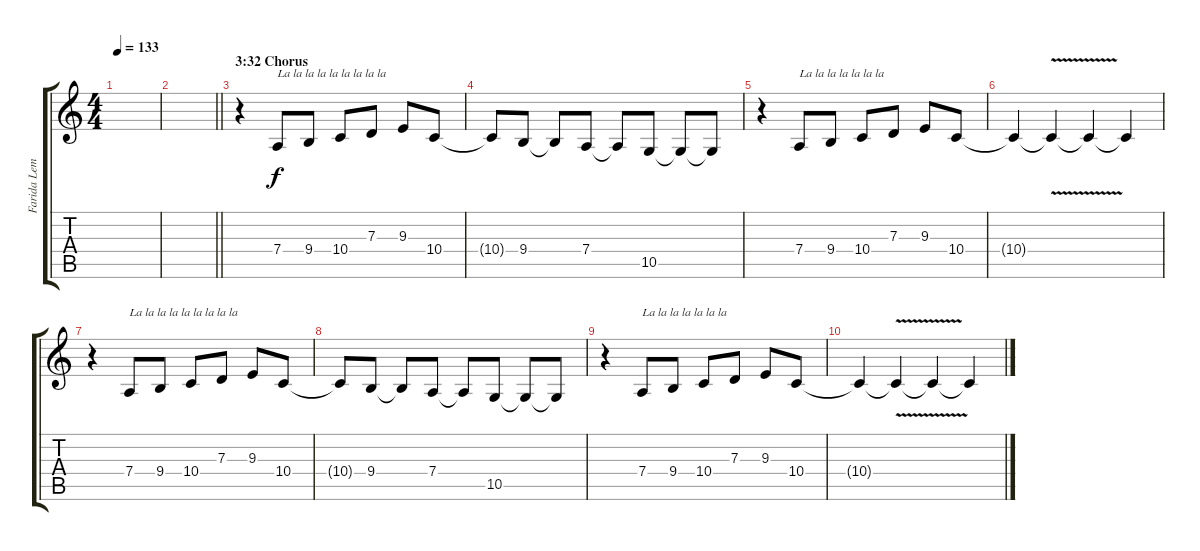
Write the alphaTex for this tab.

\track ("Farida Lemouchi (Vocals + backing)" "Farida Lem") {instrument bassoon}
\staff {score tabs}
\tuning (E4 B3 G3 D3 A2 E2) {hide}
\ts (4 4)
\tempo 133
\clef g2
\ks c
|
\barLineRight lightlight
|
\section ("" "3:32 Chorus")
r.4 7.4.8{txt "La la la la la la la la la"} 9.4.8 10.4.8 7.3.8 9.3.8 10.4.8 |
10.4{t}.8 9.4.8 9.4{t}.8 7.4.8 7.4{t}.8 10.5.8 10.5{t}.8 10.5{t}.8 |
r.4 7.4.8{txt "La la la la la la la"} 9.4.8 10.4.8 7.3.8 9.3.8 10.4.8 |
10.4{t}.4 10.4{v t}.4 10.4{t}.4 10.4{t}.4 |
r.4 7.4.8{txt "La la la la la la la la la"} 9.4.8 10.4.8 7.3.8 9.3.8 10.4.8 |
10.4{t}.8 9.4.8 9.4{t}.8 7.4.8 7.4{t}.8 10.5.8 10.5{t}.8 10.5{t}.8 |
r.4 7.4.8{txt "La la la la la la la"} 9.4.8 10.4.8 7.3.8 9.3.8 10.4.8 |
10.4{t}.4 10.4{v t}.4 10.4{t}.4 10.4{t}.4
